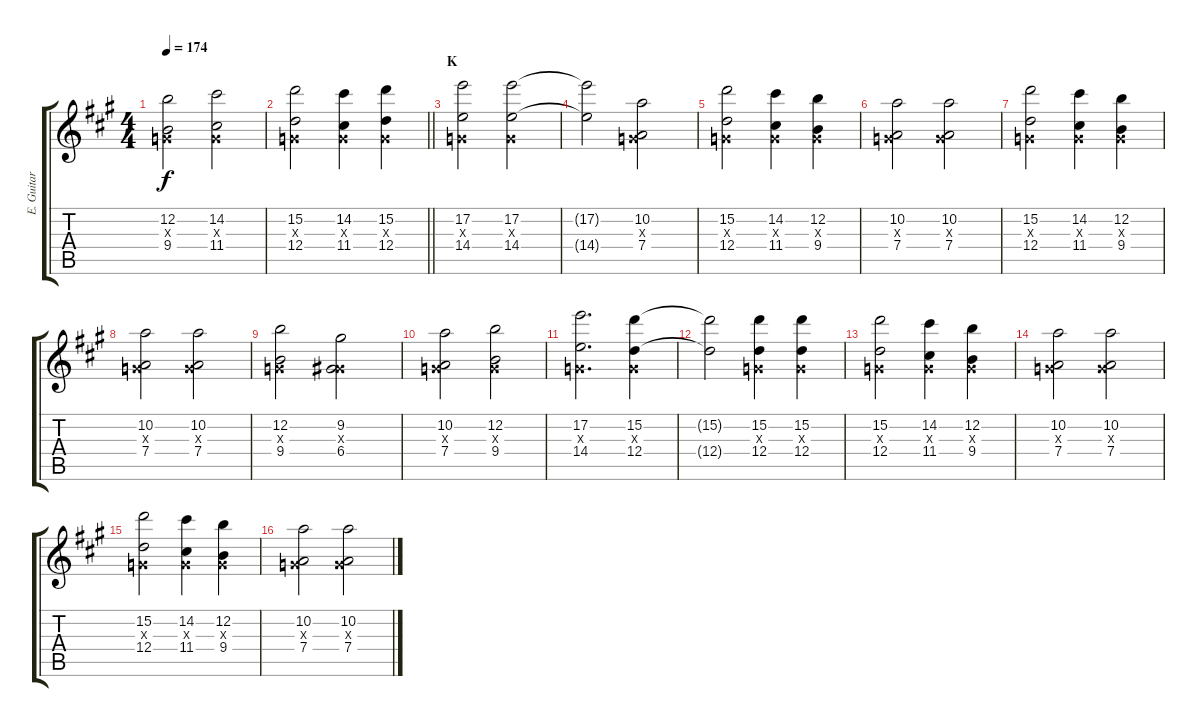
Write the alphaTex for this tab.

\track ("E. Guitar I" "E. Guitar ") {instrument electricguitarclean}
\staff {score tabs}
\tuning (E4 B3 G3 D3 A2 E2) {hide}
\ts (4 4)
\tempo 174
\clef g2
\ks a
(12.2 0.3{x} 9.4).2{dy f} (14.2 0.3{x} 11.4).2 |
\barLineRight lightlight
(15.2 0.3{x} 12.4).2 (14.2 0.3{x} 11.4).4 (15.2 0.3{x} 12.4).4 |
\section ("" "K")
(17.2 0.3{x} 14.4).2 (17.2 0.3{x} 14.4).2 |
(17.2{t} 14.4{t}).2 (10.2 0.3{x} 7.4).2 |
(15.2 0.3{x} 12.4).2 (14.2 0.3{x} 11.4).4 (12.2 0.3{x} 9.4).4 |
(10.2 0.3{x} 7.4).2 (10.2 0.3{x} 7.4).2 |
(15.2 0.3{x} 12.4).2 (14.2 0.3{x} 11.4).4 (12.2 0.3{x} 9.4).4 |
(10.2 0.3{x} 7.4).2 (10.2 0.3{x} 7.4).2 |
(12.2 0.3{x} 9.4).2 (9.2 0.3{x} 6.4).2 |
(10.2 0.3{x} 7.4).2 (12.2 0.3{x} 9.4).2 |
(17.2 0.3{x} 14.4).2{d} (15.2 0.3{x} 12.4).4 |
(15.2{t} 12.4{t}).2 (15.2 0.3{x} 12.4).4 (15.2 0.3{x} 12.4).4 |
(15.2 0.3{x} 12.4).2 (14.2 0.3{x} 11.4).4 (12.2 0.3{x} 9.4).4 |
(10.2 0.3{x} 7.4).2 (10.2 0.3{x} 7.4).2 |
(15.2 0.3{x} 12.4).2 (14.2 0.3{x} 11.4).4 (12.2 0.3{x} 9.4).4 |
(10.2 0.3{x} 7.4).2 (10.2 0.3{x} 7.4).2
